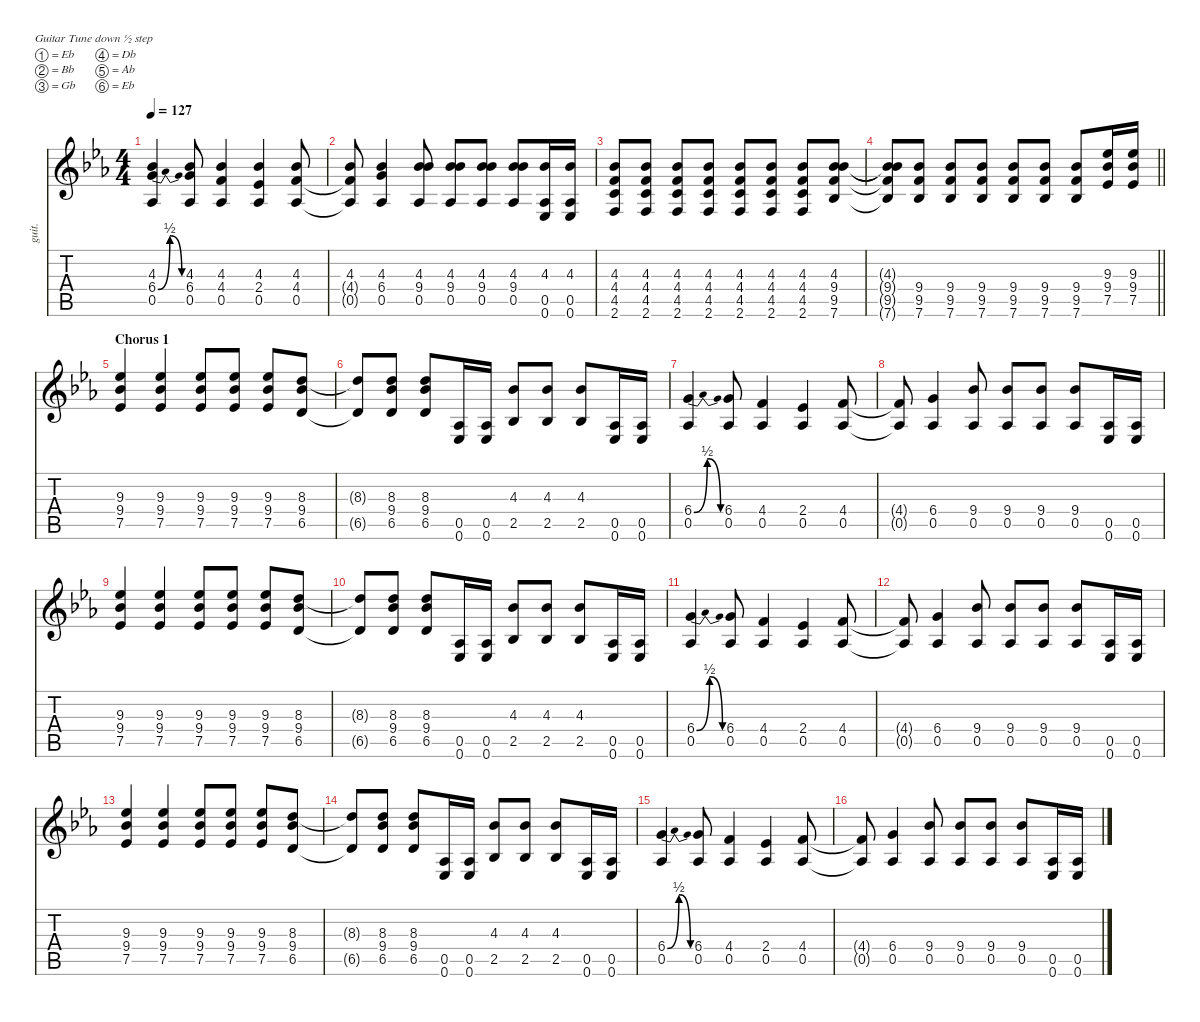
\defaultSystemsLayout 4
\hideDynamics
\bracketExtendMode nobrackets
\otherSystemsTrackNameOrientation horizontal
\track ("Lead Guitar" "guit.") {defaultSystemsLayout 6 instrument electricguitarmuted}
\staff {score tabs}
\tuning (Eb4 Bb3 Gb3 Db3 Ab2 Eb2)
\ts (4 4)
\tempo 127
\clef g2
\ks eb
(6.4{be (bendrelease 0 0 9.999999599999999 2 19.999999199999998 2 30 0) acc forcenatural} 0.5{acc b} 4.3{acc b}).4{dy f beam Up} (6.4{acc forcenatural} 0.5{acc b} 4.3{acc b}).8{beam Up} (4.4{acc forcenatural} 0.5{acc b} 4.3{acc b}).4{beam Up} (2.4{acc b} 0.5{acc b} 4.3{acc b}).4{beam Up} (4.4{acc forcenatural} 0.5{acc b} 4.3{acc b}).8{beam Up} |
(4.4{t acc forcenatural} 0.5{t acc b} 4.3{acc b}).8{beam Up} (6.4{acc forcenatural} 0.5{acc b} 4.3{acc b}).4{beam Up} (9.4{acc b} 0.5{acc b} 4.3{acc b}).8{beam Up} (9.4{acc b} 0.5{acc b} 4.3{acc b}).8{beam Up} (9.4{acc b} 0.5{acc b} 4.3{acc b}).8{beam Up} (9.4{acc b} 0.5{acc b} 4.3{acc b}).8{beam Up} (0.5{acc b} 0.6{acc b} 4.3{acc b}).16{beam Up} (0.5{acc b} 0.6{acc b} 4.3{acc b}).16{beam Up} |
(4.4{acc forcenatural} 4.5{acc forcenatural} 2.6{acc forcenatural} 4.3{acc b}).8{beam Up} (4.4{acc forcenatural} 4.5{acc forcenatural} 2.6{acc forcenatural} 4.3{acc b}).8{beam Up} (4.4{acc forcenatural} 4.5{acc forcenatural} 2.6{acc forcenatural} 4.3{acc b}).8{beam Up} (4.4{acc forcenatural} 4.5{acc forcenatural} 2.6{acc forcenatural} 4.3{acc b}).8{beam Up} (4.4{acc forcenatural} 4.5{acc forcenatural} 2.6{acc forcenatural} 4.3{acc b}).8{beam Up} (4.4{acc forcenatural} 4.5{acc forcenatural} 2.6{acc forcenatural} 4.3{acc b}).8{beam Up} (4.4{acc forcenatural} 4.5{acc forcenatural} 2.6{acc forcenatural} 4.3{acc b}).8{beam Up} (9.4{acc b} 9.5{acc forcenatural} 7.6{acc b} 4.3{acc b}).8{beam Up} |
\barLineRight lightlight
(4.3{t acc b} 9.4{t acc b} 9.5{t acc forcenatural} 7.6{t acc b}).8{beam Up} (9.4{acc b} 9.5{acc forcenatural} 7.6{acc b}).8{beam Up} (9.4{acc b} 9.5{acc forcenatural} 7.6{acc b}).8{beam Up} (9.4{acc b} 9.5{acc forcenatural} 7.6{acc b}).8{beam Up} (9.4{acc b} 9.5{acc forcenatural} 7.6{acc b}).8{beam Up} (9.4{acc b} 9.5{acc forcenatural} 7.6{acc b}).8{beam Up} (9.4{acc b} 9.5{acc forcenatural} 7.6{acc b}).8{beam Up} (9.3{acc b} 9.4{acc b} 7.5{acc b}).16{beam Up} (9.3{acc b} 9.4{acc b} 7.5{acc b}).16{beam Up} |
\section ("" "Chorus 1")
(9.3{acc b} 9.4{acc b} 7.5{acc b}).4{beam Up} (9.3{acc b} 9.4{acc b} 7.5{acc b}).4{beam Up} (9.3{acc b} 9.4{acc b} 7.5{acc b}).8{beam Up} (9.3{acc b} 9.4{acc b} 7.5{acc b}).8{beam Up} (9.3{acc b} 9.4{acc b} 7.5{acc b}).8{beam Up} (8.3{acc forcenatural} 9.4{acc b} 6.5{acc forcenatural}).8{beam Up} |
(8.3{t acc forcenatural} 6.5{t acc forcenatural}).8{beam Up} (8.3{acc forcenatural} 9.4{acc b} 6.5{acc forcenatural}).8{beam Up} (8.3{acc forcenatural} 9.4{acc b} 6.5{acc forcenatural}).8{beam Up} (0.5{acc b} 0.6{acc b}).16{beam Up} (0.5{acc b} 0.6{acc b}).16{beam Up} (4.3{acc b} 2.5{acc b}).8{beam Up} (4.3{acc b} 2.5{acc b}).8{beam Up} (4.3{acc b} 2.5{acc b}).8{beam Up} (0.5{acc b} 0.6{acc b}).16{beam Up} (0.5{acc b} 0.6{acc b}).16{beam Up} |
(6.4{be (bendrelease 0 0 9.999999599999999 2 19.999999199999998 2 30 0) acc forcenatural} 0.5{acc b}).4{beam Up} (6.4{acc forcenatural} 0.5{acc b}).8{beam Up} (4.4{acc forcenatural} 0.5{acc b}).4{beam Up} (2.4{acc b} 0.5{acc b}).4{beam Up} (4.4{acc forcenatural} 0.5{acc b}).8{beam Up} |
(4.4{t acc forcenatural} 0.5{t acc b}).8{beam Up} (6.4{acc forcenatural} 0.5{acc b}).4{beam Up} (9.4{acc b} 0.5{acc b}).8{beam Up} (9.4{acc b} 0.5{acc b}).8{beam Up} (9.4{acc b} 0.5{acc b}).8{beam Up} (9.4{acc b} 0.5{acc b}).8{beam Up} (0.5{acc b} 0.6{acc b}).16{beam Up} (0.5{acc b} 0.6{acc b}).16{beam Up} |
(9.3{acc b} 9.4{acc b} 7.5{acc b}).4{beam Up} (9.3{acc b} 9.4{acc b} 7.5{acc b}).4{beam Up} (9.3{acc b} 9.4{acc b} 7.5{acc b}).8{beam Up} (9.3{acc b} 9.4{acc b} 7.5{acc b}).8{beam Up} (9.3{acc b} 9.4{acc b} 7.5{acc b}).8{beam Up} (8.3{acc forcenatural} 9.4{acc b} 6.5{acc forcenatural}).8{beam Up} |
(8.3{t acc forcenatural} 6.5{t acc forcenatural}).8{beam Up} (8.3{acc forcenatural} 9.4{acc b} 6.5{acc forcenatural}).8{beam Up} (8.3{acc forcenatural} 9.4{acc b} 6.5{acc forcenatural}).8{beam Up} (0.5{acc b} 0.6{acc b}).16{beam Up} (0.5{acc b} 0.6{acc b}).16{beam Up} (4.3{acc b} 2.5{acc b}).8{beam Up} (4.3{acc b} 2.5{acc b}).8{beam Up} (4.3{acc b} 2.5{acc b}).8{beam Up} (0.5{acc b} 0.6{acc b}).16{beam Up} (0.5{acc b} 0.6{acc b}).16{beam Up} |
(6.4{be (bendrelease 0 0 9.999999599999999 2 19.999999199999998 2 30 0) acc forcenatural} 0.5{acc b}).4{beam Up} (6.4{acc forcenatural} 0.5{acc b}).8{beam Up} (4.4{acc forcenatural} 0.5{acc b}).4{beam Up} (2.4{acc b} 0.5{acc b}).4{beam Up} (4.4{acc forcenatural} 0.5{acc b}).8{beam Up} |
(4.4{t acc forcenatural} 0.5{t acc b}).8{beam Up} (6.4{acc forcenatural} 0.5{acc b}).4{beam Up} (9.4{acc b} 0.5{acc b}).8{beam Up} (9.4{acc b} 0.5{acc b}).8{beam Up} (9.4{acc b} 0.5{acc b}).8{beam Up} (9.4{acc b} 0.5{acc b}).8{beam Up} (0.5{acc b} 0.6{acc b}).16{beam Up} (0.5{acc b} 0.6{acc b}).16{beam Up} |
(9.3{acc b} 9.4{acc b} 7.5{acc b}).4{beam Up} (9.3{acc b} 9.4{acc b} 7.5{acc b}).4{beam Up} (9.3{acc b} 9.4{acc b} 7.5{acc b}).8{beam Up} (9.3{acc b} 9.4{acc b} 7.5{acc b}).8{beam Up} (9.3{acc b} 9.4{acc b} 7.5{acc b}).8{beam Up} (8.3{acc forcenatural} 9.4{acc b} 6.5{acc forcenatural}).8{beam Up} |
(8.3{t acc forcenatural} 6.5{t acc forcenatural}).8{beam Up} (8.3{acc forcenatural} 9.4{acc b} 6.5{acc forcenatural}).8{beam Up} (8.3{acc forcenatural} 9.4{acc b} 6.5{acc forcenatural}).8{beam Up} (0.5{acc b} 0.6{acc b}).16{beam Up} (0.5{acc b} 0.6{acc b}).16{beam Up} (4.3{acc b} 2.5{acc b}).8{beam Up} (4.3{acc b} 2.5{acc b}).8{beam Up} (4.3{acc b} 2.5{acc b}).8{beam Up} (0.5{acc b} 0.6{acc b}).16{beam Up} (0.5{acc b} 0.6{acc b}).16{beam Up} |
(6.4{be (bendrelease 0 0 9.999999599999999 2 19.999999199999998 2 30 0) acc forcenatural} 0.5{acc b}).4{beam Up} (6.4{acc forcenatural} 0.5{acc b}).8{beam Up} (4.4{acc forcenatural} 0.5{acc b}).4{beam Up} (2.4{acc b} 0.5{acc b}).4{beam Up} (4.4{acc forcenatural} 0.5{acc b}).8{beam Up} |
(4.4{t acc forcenatural} 0.5{t acc b}).8{beam Up} (6.4{acc forcenatural} 0.5{acc b}).4{beam Up} (9.4{acc b} 0.5{acc b}).8{beam Up} (9.4{acc b} 0.5{acc b}).8{beam Up} (9.4{acc b} 0.5{acc b}).8{beam Up} (9.4{acc b} 0.5{acc b}).8{beam Up} (0.5{acc b} 0.6{acc b}).16{beam Up} (0.5{acc b} 0.6{acc b}).16{beam Up}
